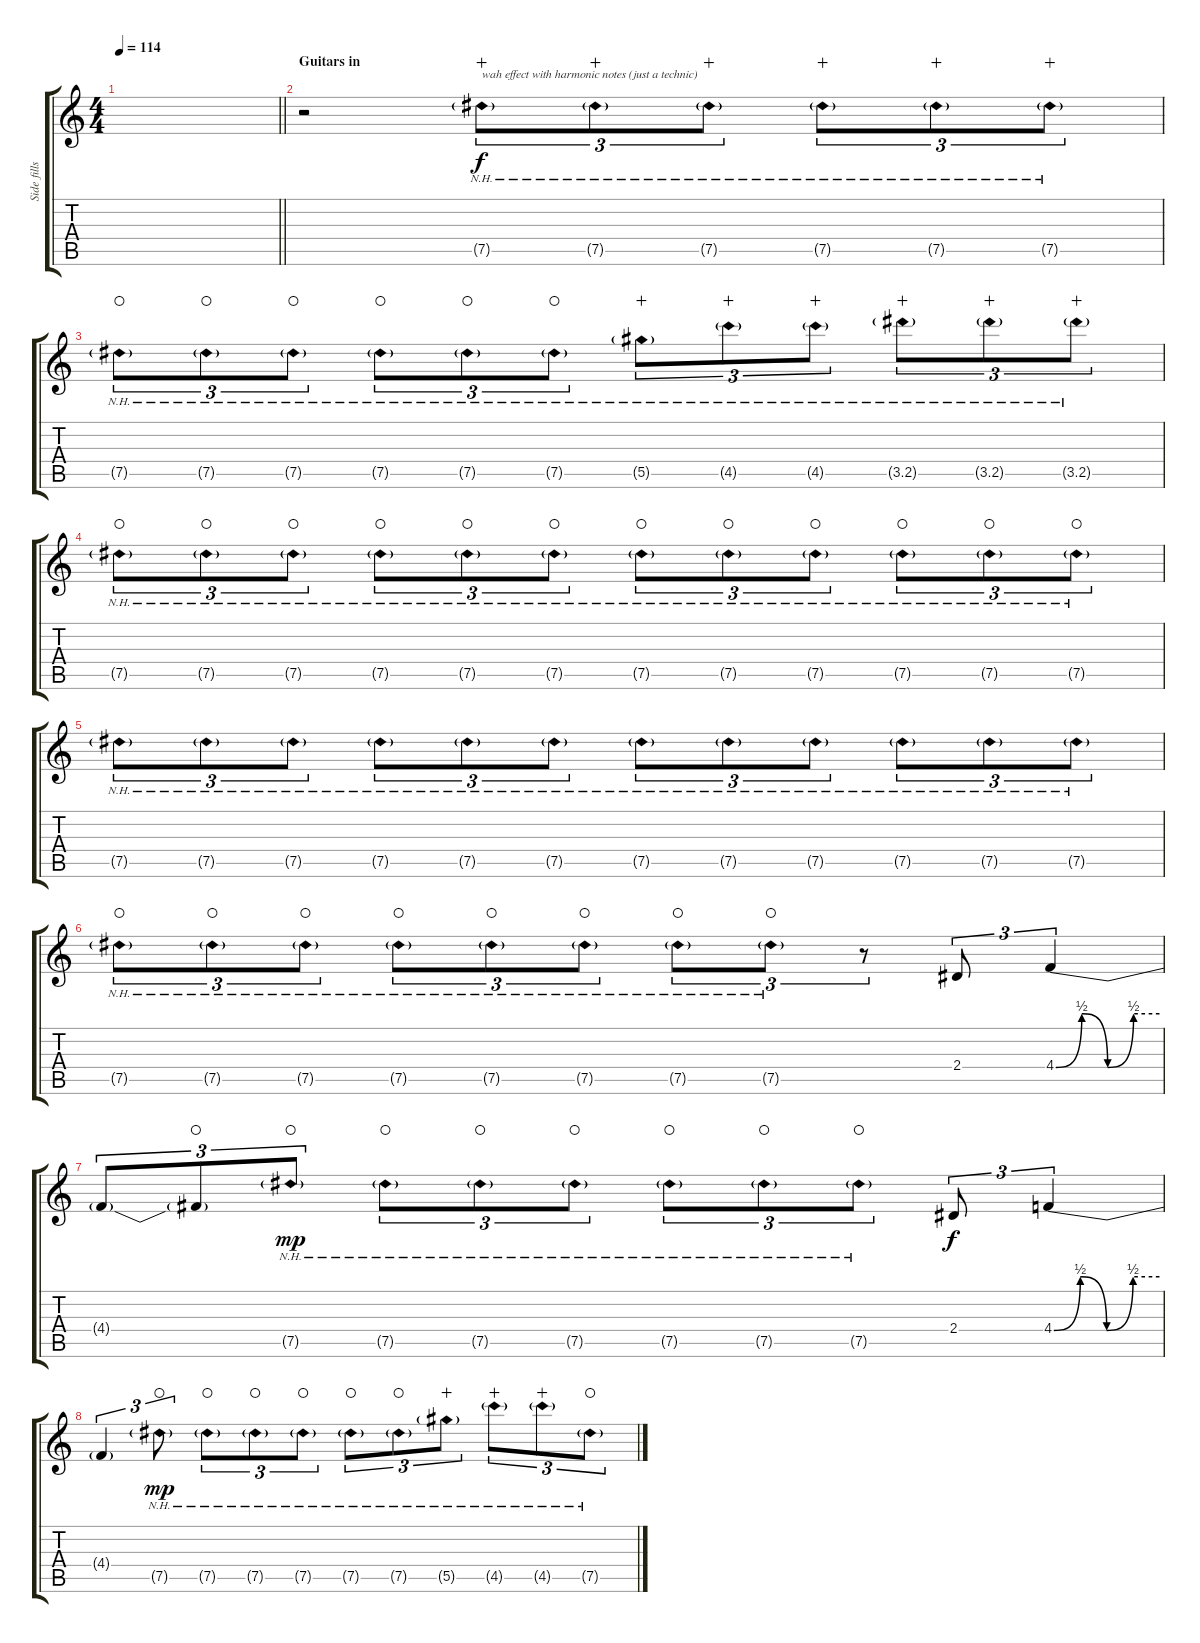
\track ("Side fills" "Side fills") {instrument distortionguitar}
\staff {score tabs}
\tuning (Eb4 Bb3 Gb3 Db3 Ab2 Eb2) {hide}
\ts (4 4)
\tempo 114
\clef g2
\barLineRight lightlight
\ks c
|
\section ("" "Guitars in")
r.2 7.5{nh g}.8{tu (3 2) txt "wah effect with harmonic notes (just a technic)" wahc} 7.5{nh g}.8{tu (3 2) wahc} 7.5{nh g}.8{tu (3 2) wahc} 7.5{nh g}.8{tu (3 2) wahc} 7.5{nh g}.8{tu (3 2) wahc} 7.5{nh g}.8{tu (3 2) wahc} |
7.5{nh g}.8{tu (3 2) waho} 7.5{nh g}.8{tu (3 2) waho} 7.5{nh g}.8{tu (3 2) waho} 7.5{nh g}.8{tu (3 2) waho} 7.5{nh g}.8{tu (3 2) waho} 7.5{nh g}.8{tu (3 2) waho} 5.5{nh g}.8{tu (3 2) wahc} 4.5{nh g}.8{tu (3 2) wahc} 4.5{nh g}.8{tu (3 2) wahc} 3.5{nh g}.8{tu (3 2) wahc} 3.5{nh g}.8{tu (3 2) wahc} 3.5{nh g}.8{tu (3 2) wahc} |
7.5{nh g}.8{tu (3 2) waho} 7.5{nh g}.8{tu (3 2) waho} 7.5{nh g}.8{tu (3 2) waho} 7.5{nh g}.8{tu (3 2) waho} 7.5{nh g}.8{tu (3 2) waho} 7.5{nh g}.8{tu (3 2) waho} 7.5{nh g}.8{tu (3 2) waho} 7.5{nh g}.8{tu (3 2) waho} 7.5{nh g}.8{tu (3 2) waho} 7.5{nh g}.8{tu (3 2) waho} 7.5{nh g}.8{tu (3 2) waho} 7.5{nh g}.8{tu (3 2) waho} |
7.5{nh g}.8{tu (3 2)} 7.5{nh g}.8{tu (3 2)} 7.5{nh g}.8{tu (3 2)} 7.5{nh g}.8{tu (3 2)} 7.5{nh g}.8{tu (3 2)} 7.5{nh g}.8{tu (3 2)} 7.5{nh g}.8{tu (3 2)} 7.5{nh g}.8{tu (3 2)} 7.5{nh g}.8{tu (3 2)} 7.5{nh g}.8{tu (3 2)} 7.5{nh g}.8{tu (3 2)} 7.5{nh g}.8{tu (3 2)} |
7.5{nh g}.8{tu (3 2) waho} 7.5{nh g}.8{tu (3 2) waho} 7.5{nh g}.8{tu (3 2) waho} 7.5{nh g}.8{tu (3 2) waho} 7.5{nh g}.8{tu (3 2) waho} 7.5{nh g}.8{tu (3 2) waho} 7.5{nh g}.8{tu (3 2) waho} 7.5{nh g}.8{tu (3 2) waho} r.8{tu (3 2)} 2.4.8{tu (3 2) dy f} 4.4{be (custom 0 0 15 2 30 0 45 2 60 2)}.4{tu (3 2)} |
4.4{t}.8{tu (3 2)} 4.4{t}.8{tu (3 2) waho} 7.5{nh g}.8{tu (3 2) dy mp waho} 7.5{nh g}.8{tu (3 2) waho} 7.5{nh g}.8{tu (3 2) waho} 7.5{nh g}.8{tu (3 2) waho} 7.5{nh g}.8{tu (3 2) waho} 7.5{nh g}.8{tu (3 2) waho} 7.5{nh g}.8{tu (3 2) waho} 2.4.8{tu (3 2) dy f} 4.4{be (custom 0 0 15 2 30 0 45 2 60 2)}.4{tu (3 2)} |
4.4{t}.4{tu (3 2)} 7.5{nh g}.8{tu (3 2) dy mp waho} 7.5{nh g}.8{tu (3 2) waho} 7.5{nh g}.8{tu (3 2) waho} 7.5{nh g}.8{tu (3 2) waho} 7.5{nh g}.8{tu (3 2) waho} 7.5{nh g}.8{tu (3 2) waho} 5.5{nh g}.8{tu (3 2) wahc} 4.5{nh g}.8{tu (3 2) wahc} 4.5{nh g}.8{tu (3 2) wahc} 7.5{nh g}.8{tu (3 2) waho}
